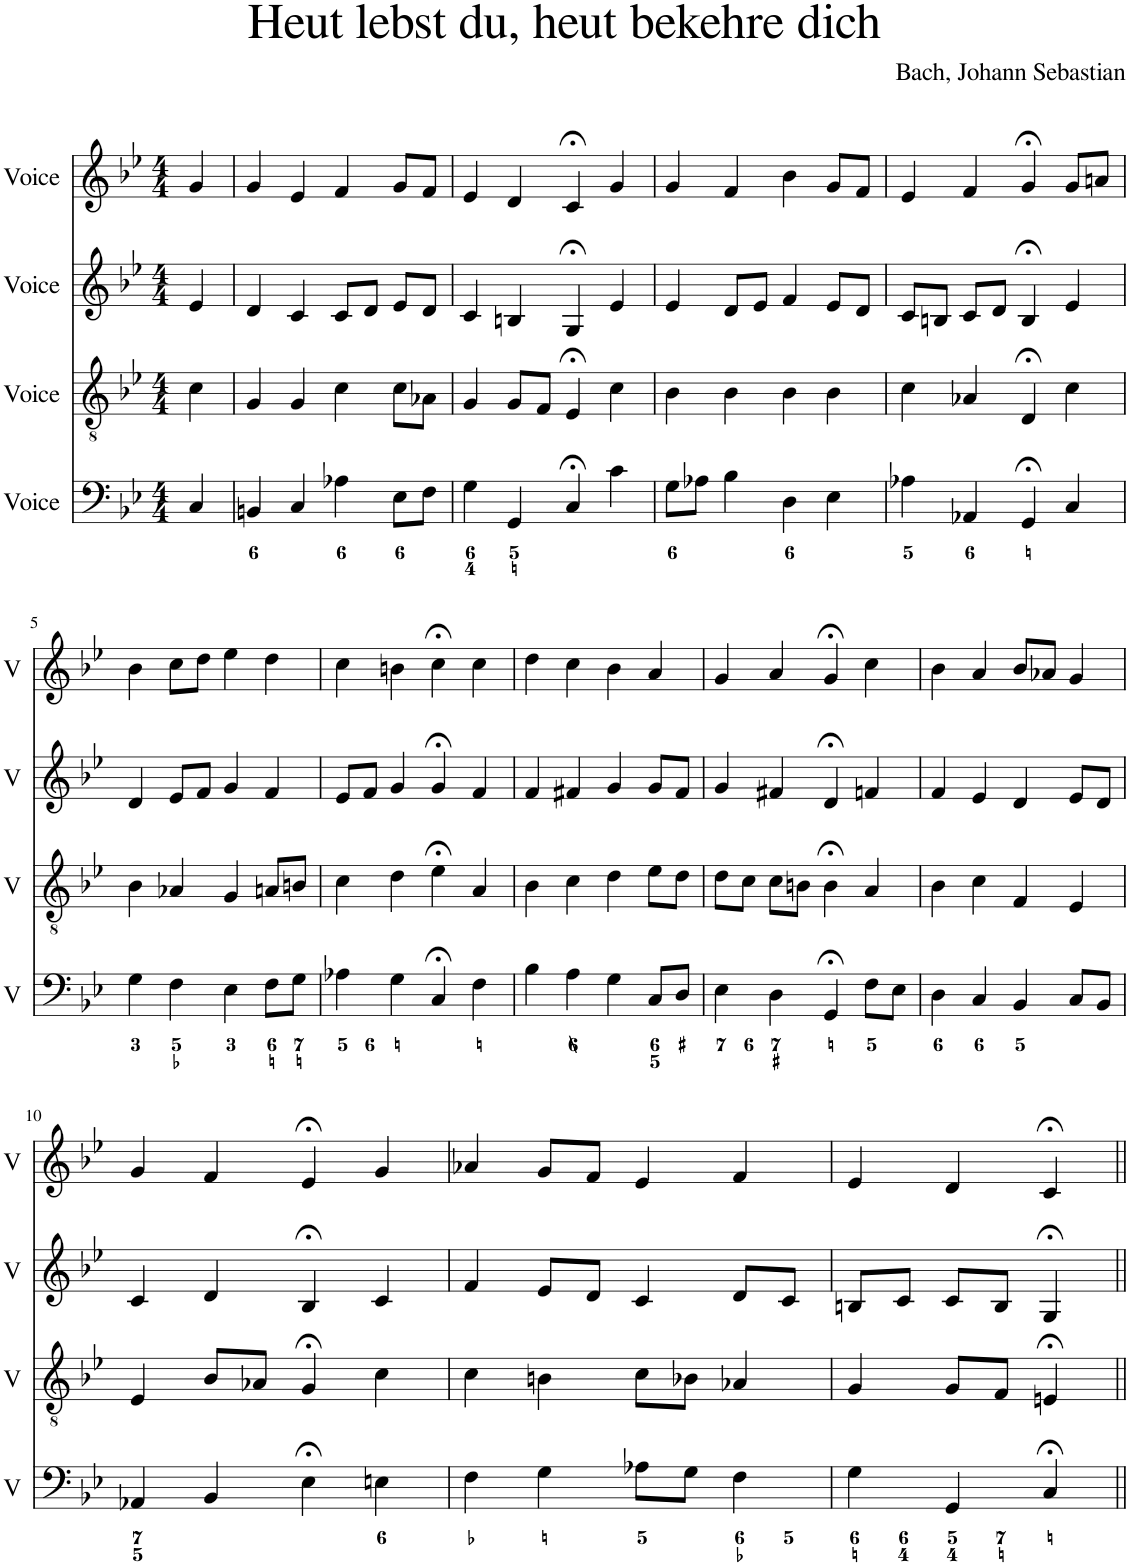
**kern	**kern	**kern	**kern
*part4	*part3	*part2	*part1
*staff4	*staff3	*staff2	*staff1
*I"Voice	*I"Voice	*I"Voice	*I"Voice
*I'V	*I'V	*I'V	*I'V
*clefF4	*clefGv2	*clefG2	*clefG2
*k[b-e-]	*k[b-e-]	*k[b-e-]	*k[b-e-]
*M4/4	*M4/4	*M4/4	*M4/4
=	=	=	=
4C/	4c\	4e-/	4g/
=1	=1	=1	=1
4BBn/	4G/	4d/	4g/
4C/	4G/	4c/	4e-/
4A-X\	4c\	8c/L	4f/
.	.	8d/J	.
8E-\L	8c\L	8e-/L	8g/L
8F\J	8A-X\J	8d/J	8f/J
=2	=2	=2	=2
4G\	4G/	4c/	4e-/
4GG/	8G/L	4Bn/	4d/
.	8F/J	.	.
4C;</	4E-;</	4G;</	4c;</
4c\	4c\	4e-/	4g/
=3	=3	=3	=3
8G\L	4B-\	4e-/	4g/
8A-X\J	.	.	.
4B-\	4B-\	8d/L	4f/
.	.	8e-/J	.
4D\	4B-\	4f/	4b-\
4E-\	4B-\	8e-/L	8g/L
.	.	8d/J	8f/J
=4	=4	=4	=4
4A-X\	4c\	8c/L	4e-/
.	.	8Bn/J	.
4AA-X/	4A-X/	8c/L	4f/
.	.	8d/J	.
4GG;</	4D;</	4B;</	4g;</
4C/	4c\	4e-/	8g/L
.	.	.	8an/J
!!LO:LB:g=z
=5	=5	=5	=5
4G\	4B-\	4d/	4b-\
4F\	4A-X/	8e-/L	8cc\L
.	.	8f/J	8dd\J
4E-\	4G/	4g/	4ee-\
8F\L	8An/L	4f/	4dd\
8G\J	8Bn/J	.	.
=6	=6	=6	=6
4A-X\	4c\	8e-/L	4cc\
.	.	8f/J	.
4G\	4d\	4g/	4bn\
4C;</	4e-;<\	4g;</	4cc;<\
4F\	4A/	4f/	4cc\
=7	=7	=7	=7
4B-\	4B-\	4f/	4dd\
4A\	4c\	4f#X/	4cc\
4G\	4d\	4g/	4b-\
8C/L	8e-\L	8g/L	4a/
8D/J	8d\J	8f#/J	.
=8	=8	=8	=8
4E-\	8d\L	4g/	4g/
.	8c\J	.	.
4D\	8c\L	4f#X/	4a/
.	8Bn\J	.	.
4GG;</	4B;<\	4d;</	4g;</
8F\L	4A/	4fn/	4cc\
8E-\J	.	.	.
=9	=9	=9	=9
4D\	4B-\	4f/	4b-\
4C/	4c\	4e-/	4a/
4BB-/	4F/	4d/	8b-/L
.	.	.	8a-X/J
8C/L	4E-/	8e-/L	4g/
8BB-/J	.	8d/J	.
!!LO:LB:g=z
=10	=10	=10	=10
4AA-X/	4E-/	4c/	4g/
4BB-/	8B-/L	4d/	4f/
.	8A-X/J	.	.
4E-;<\	4G;</	4B-;</	4e-;</
4En\	4c\	4c/	4g/
=11	=11	=11	=11
4F\	4c\	4f/	4a-X/
4G\	4Bn\	8e-/L	8g/L
.	.	8d/J	8f/J
8A-X\L	8c\L	4c/	4e-/
8G\J	8B-X\J	.	.
4F\	4A-X/	8d/L	4f/
.	.	8c/J	.
=12	=12	=12	=12
4G\	4G/	8Bn/L	4e-/
.	.	8c/J	.
4GG/	8G/L	8c/L	4d/
.	8F/J	8B/J	.
4C;</	4En;</	4G;</	4c;</
=||	=||	=||	=||
*-	*-	*-	*-
